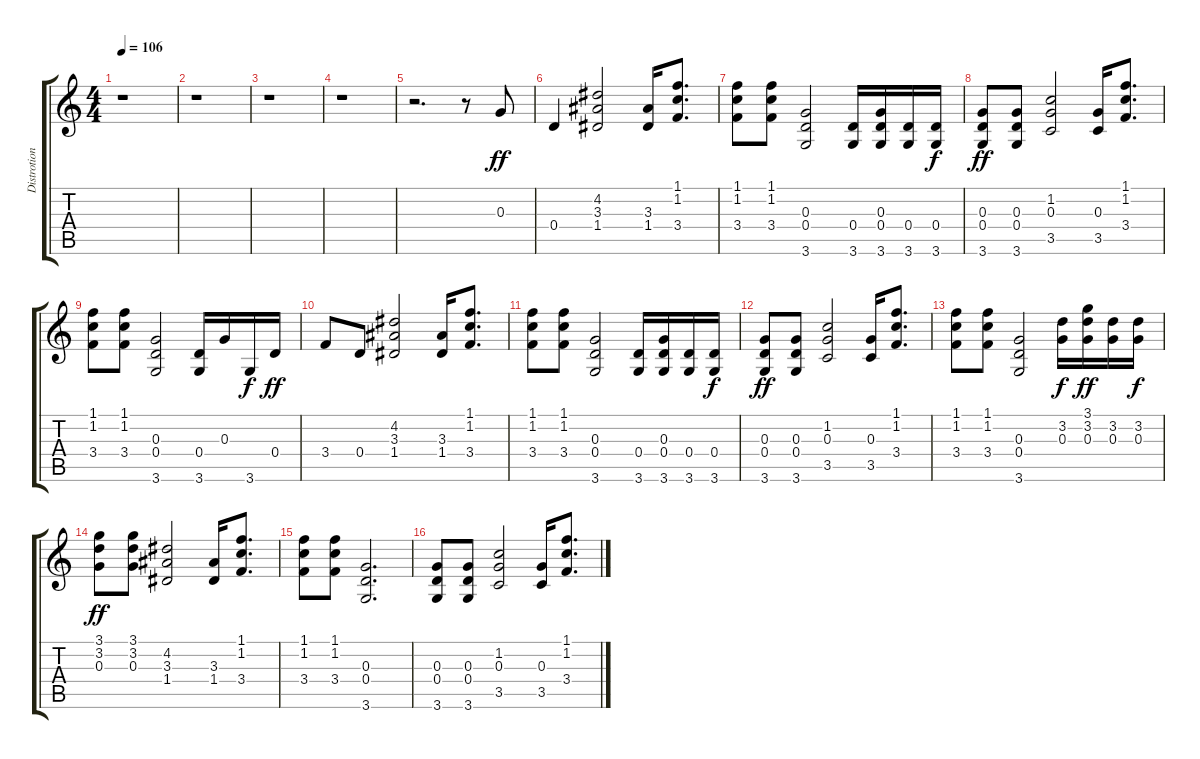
\track ("Distrotion guitar" "Distrotion") {instrument distortionguitar}
\staff {score tabs}
\tuning (E4 B3 G3 D3 A2 E2) {hide}
\ts (4 4)
\tempo 106
\clef g2
\ks c
r.1{dy ff} |
r.1 |
r.1 |
r.1 |
r.2{d} r.8 0.3.8 |
0.4.4 (4.2 3.3 1.4).2 (3.3 1.4).16 (1.1 1.2 3.4).8{d} |
(1.1 1.2 3.4).8 (1.1 1.2 3.4).8 (0.3 0.4 3.6).2 (0.4 3.6).16 (0.3 0.4 3.6).16 (0.4 3.6).16 (0.4 3.6).16{dy f} |
(0.3 0.4 3.6).8{dy ff} (0.3 0.4 3.6).8 (1.2 0.3 3.5).2 (0.3 3.5).16 (1.1 1.2 3.4).8{d} |
(1.1 1.2 3.4).8 (1.1 1.2 3.4).8 (0.3 0.4 3.6).2 (0.4 3.6).16 0.3.16 3.6.16{dy f} 0.4.16{dy ff} |
3.4.8 0.4.8 (4.2 3.3 1.4).2 (3.3 1.4).16 (1.1 1.2 3.4).8{d} |
(1.1 1.2 3.4).8 (1.1 1.2 3.4).8 (0.3 0.4 3.6).2 (0.4 3.6).16 (0.3 0.4 3.6).16 (0.4 3.6).16 (0.4 3.6).16{dy f} |
(0.3 0.4 3.6).8{dy ff} (0.3 0.4 3.6).8 (1.2 0.3 3.5).2 (0.3 3.5).16 (1.1 1.2 3.4).8{d} |
(1.1 1.2 3.4).8 (1.1 1.2 3.4).8 (0.3 0.4 3.6).2 (3.2 0.3).16{dy f} (3.1 3.2 0.3).16{dy ff} (3.2 0.3).16 (3.2 0.3).16{dy f} |
(3.1 3.2 0.3).8{dy ff} (3.1 3.2 0.3).8 (4.2 3.3 1.4).2 (3.3 1.4).16 (1.1 1.2 3.4).8{d} |
(1.1 1.2 3.4).8 (1.1 1.2 3.4).8 (0.3 0.4 3.6).2{d} |
(0.3 0.4 3.6).8 (0.3 0.4 3.6).8 (1.2 0.3 3.5).2 (0.3 3.5).16 (1.1 1.2 3.4).8{d}
